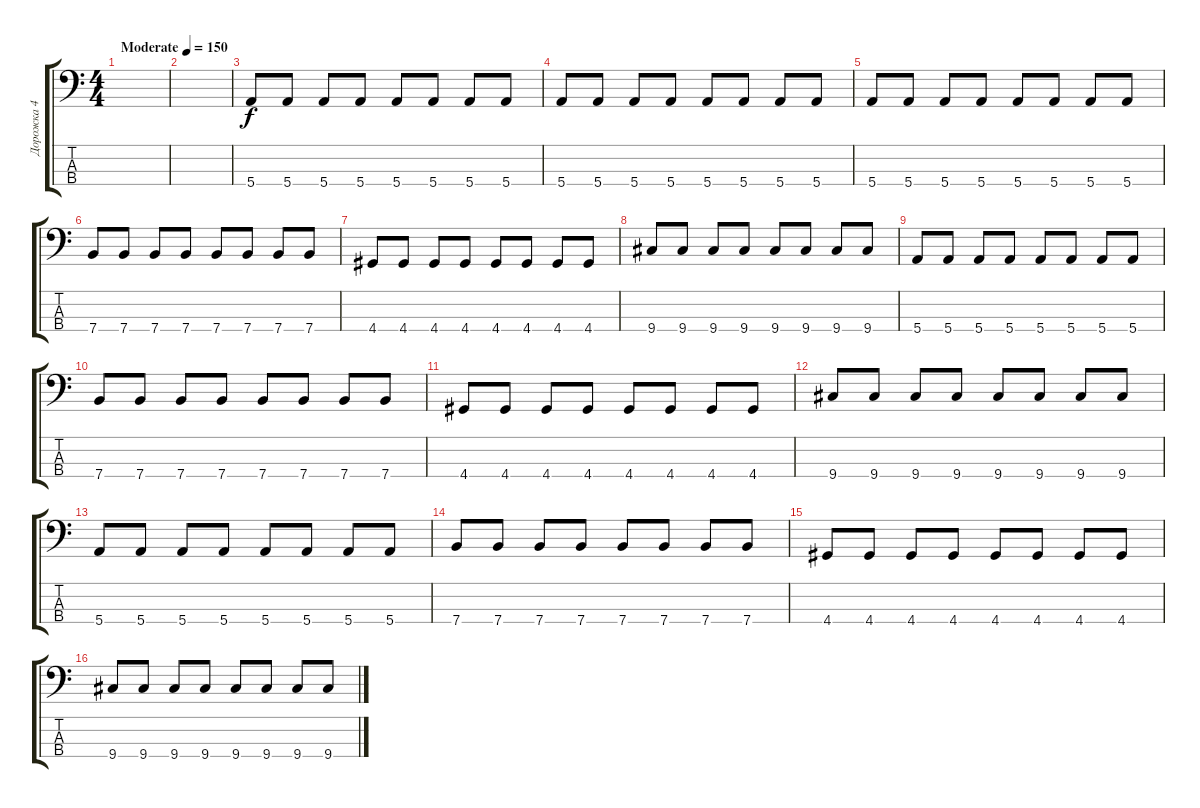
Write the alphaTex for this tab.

\track ("Дорожка 4" "Дорожка 4") {instrument electricbassfinger}
\staff {score tabs}
\tuning (G2 D2 A1 E1) {hide}
\ts (4 4)
\tempo (150 "Moderate")
\clef f4
\ks c
|
|
5.4.8 5.4.8 5.4.8 5.4.8 5.4.8 5.4.8 5.4.8 5.4.8 |
5.4.8 5.4.8 5.4.8 5.4.8 5.4.8 5.4.8 5.4.8 5.4.8 |
5.4.8 5.4.8 5.4.8 5.4.8 5.4.8 5.4.8 5.4.8 5.4.8 |
7.4.8 7.4.8 7.4.8 7.4.8 7.4.8 7.4.8 7.4.8 7.4.8 |
4.4.8 4.4.8 4.4.8 4.4.8 4.4.8 4.4.8 4.4.8 4.4.8 |
9.4.8 9.4.8 9.4.8 9.4.8 9.4.8 9.4.8 9.4.8 9.4.8 |
5.4.8 5.4.8 5.4.8 5.4.8 5.4.8 5.4.8 5.4.8 5.4.8 |
7.4.8 7.4.8 7.4.8 7.4.8 7.4.8 7.4.8 7.4.8 7.4.8 |
4.4.8 4.4.8 4.4.8 4.4.8 4.4.8 4.4.8 4.4.8 4.4.8 |
9.4.8 9.4.8 9.4.8 9.4.8 9.4.8 9.4.8 9.4.8 9.4.8 |
5.4.8 5.4.8 5.4.8 5.4.8 5.4.8 5.4.8 5.4.8 5.4.8 |
7.4.8 7.4.8 7.4.8 7.4.8 7.4.8 7.4.8 7.4.8 7.4.8 |
4.4.8 4.4.8 4.4.8 4.4.8 4.4.8 4.4.8 4.4.8 4.4.8 |
9.4.8 9.4.8 9.4.8 9.4.8 9.4.8 9.4.8 9.4.8 9.4.8
